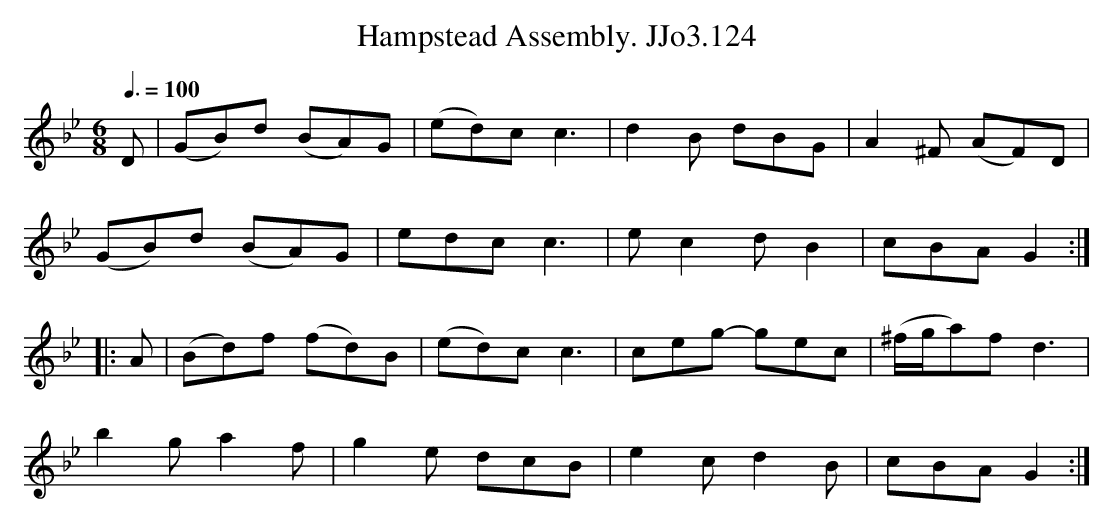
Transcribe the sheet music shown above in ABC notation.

X:1
T:Hampstead Assembly. JJo3.124
M:6/8
L:1/8
Q:3/8=100
K:Gm
D | (GB)d (BA)G | (ed)c c3 | d2B dBG | A2^F (AF)D |
(GB)d (BA)G | edc c3 | ec2 dB2 | cBA G2 :|
|:A |(Bd)f (fd)B | (ed)c c3 | ceg- gec | (^f/g/a)f d3 |
b2g a2f | g2e dcB | e2c d2B | cBA G2 :|
